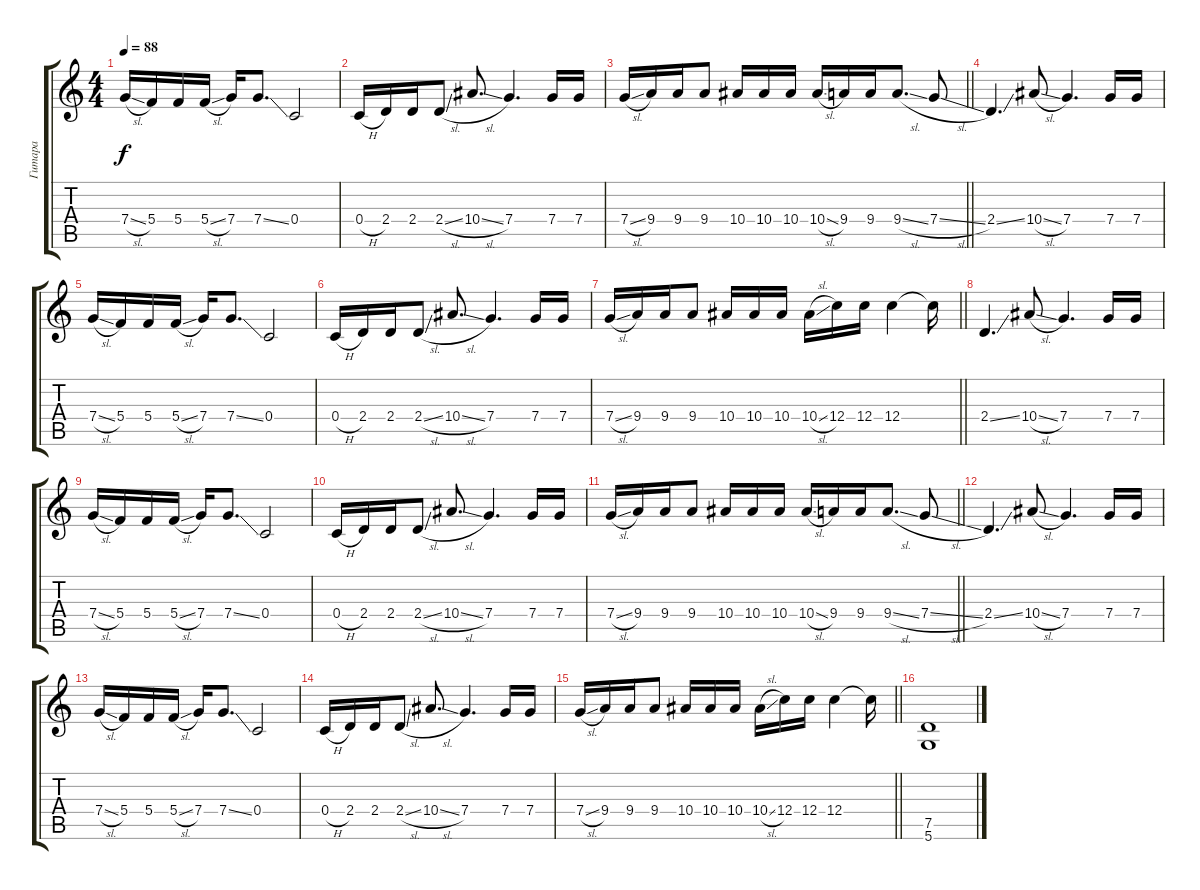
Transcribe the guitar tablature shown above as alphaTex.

\track ("Гитара" "Гитара") {instrument distortionguitar}
\staff {score tabs}
\tuning (D4 A3 F3 C3 G2 D2) {hide}
\ts (4 4)
\tempo 88
\clef g2
\ks c
7.4{sl}.16{dy f} 5.4.16 5.4.16 5.4{sl}.16 7.4.16 7.4{ss}.8{d} 0.4.2 |
0.4{h}.16 2.4.16 2.4.16 2.4{sl}.8 10.4{sl}.8{d} 7.4.4{d} 7.4.16 7.4.16 |
\barLineRight lightlight
7.4{sl}.16 9.4.16 9.4.16 9.4.8 10.4.16 10.4.16 10.4.16 10.4{sl}.16 9.4.16 9.4.16 9.4{sl}.8{d} 7.4{sl}.8 |
2.4{ss}.4{d} 10.4{sl}.8 7.4.4{d} 7.4.16 7.4.16 |
7.4{sl}.16 5.4.16 5.4.16 5.4{sl}.16 7.4.16 7.4{ss}.8{d} 0.4.2 |
0.4{h}.16 2.4.16 2.4.16 2.4{sl}.8 10.4{sl}.8{d} 7.4.4{d} 7.4.16 7.4.16 |
\barLineRight lightlight
7.4{sl}.16 9.4.16 9.4.16 9.4.8 10.4.16 10.4.16 10.4.16 10.4{sl}.16 12.4.16 12.4.16 12.4.4 12.4{t}.16 |
2.4{ss}.4{d} 10.4{sl}.8 7.4.4{d} 7.4.16 7.4.16 |
7.4{sl}.16 5.4.16 5.4.16 5.4{sl}.16 7.4.16 7.4{ss}.8{d} 0.4.2 |
0.4{h}.16 2.4.16 2.4.16 2.4{sl}.8 10.4{sl}.8{d} 7.4.4{d} 7.4.16 7.4.16 |
\barLineRight lightlight
7.4{sl}.16 9.4.16 9.4.16 9.4.8 10.4.16 10.4.16 10.4.16 10.4{sl}.16 9.4.16 9.4.16 9.4{sl}.8{d} 7.4{sl}.8 |
2.4{ss}.4{d} 10.4{sl}.8 7.4.4{d} 7.4.16 7.4.16 |
7.4{sl}.16 5.4.16 5.4.16 5.4{sl}.16 7.4.16 7.4{ss}.8{d} 0.4.2 |
0.4{h}.16 2.4.16 2.4.16 2.4{sl}.8 10.4{sl}.8{d} 7.4.4{d} 7.4.16 7.4.16 |
\barLineRight lightlight
7.4{sl}.16 9.4.16 9.4.16 9.4.8 10.4.16 10.4.16 10.4.16 10.4{sl}.16 12.4.16 12.4.16 12.4.4 12.4{t}.16 |
(7.5 5.6).1
